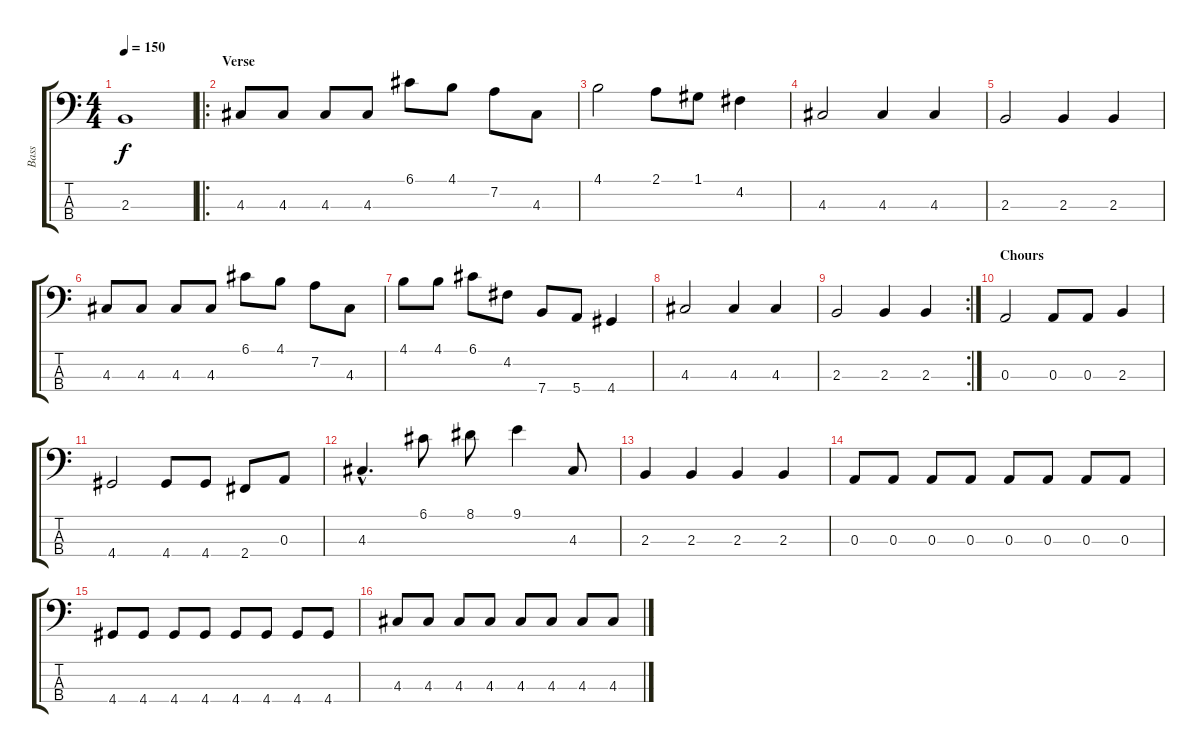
\track ("Bass" "Bass") {instrument electricbasspick}
\staff {score tabs}
\tuning (G2 D2 A1 E1) {hide}
\ts (4 4)
\tempo 150
\clef f4
\ks c
2.3.1{dy f} |
\ro
\section ("" "Verse")
4.3.8 4.3.8 4.3.8 4.3.8 6.1.8 4.1.8 7.2.8 4.3.8 |
4.1.2 2.1.8 1.1.8 4.2.4 |
4.3.2 4.3.4 4.3.4 |
2.3.2 2.3.4 2.3.4 |
4.3.8 4.3.8 4.3.8 4.3.8 6.1.8 4.1.8 7.2.8 4.3.8 |
4.1.8 4.1.8 6.1.8 4.2.8 7.4.8 5.4.8 4.4.4 |
4.3.2 4.3.4 4.3.4 |
\rc 2
2.3.2 2.3.4 2.3.4 |
\section ("" "Chours")
0.3.2 0.3.8 0.3.8 2.3.4 |
4.4.2 4.4.8 4.4.8 2.4.8 0.3.8 |
4.3{hac}.4{d} 6.1.8 8.1.8 9.1.4 4.3.8 |
2.3.4 2.3.4 2.3.4 2.3.4 |
0.3.8 0.3.8 0.3.8 0.3.8 0.3.8 0.3.8 0.3.8 0.3.8 |
4.4.8 4.4.8 4.4.8 4.4.8 4.4.8 4.4.8 4.4.8 4.4.8 |
4.3.8 4.3.8 4.3.8 4.3.8 4.3.8 4.3.8 4.3.8 4.3.8
